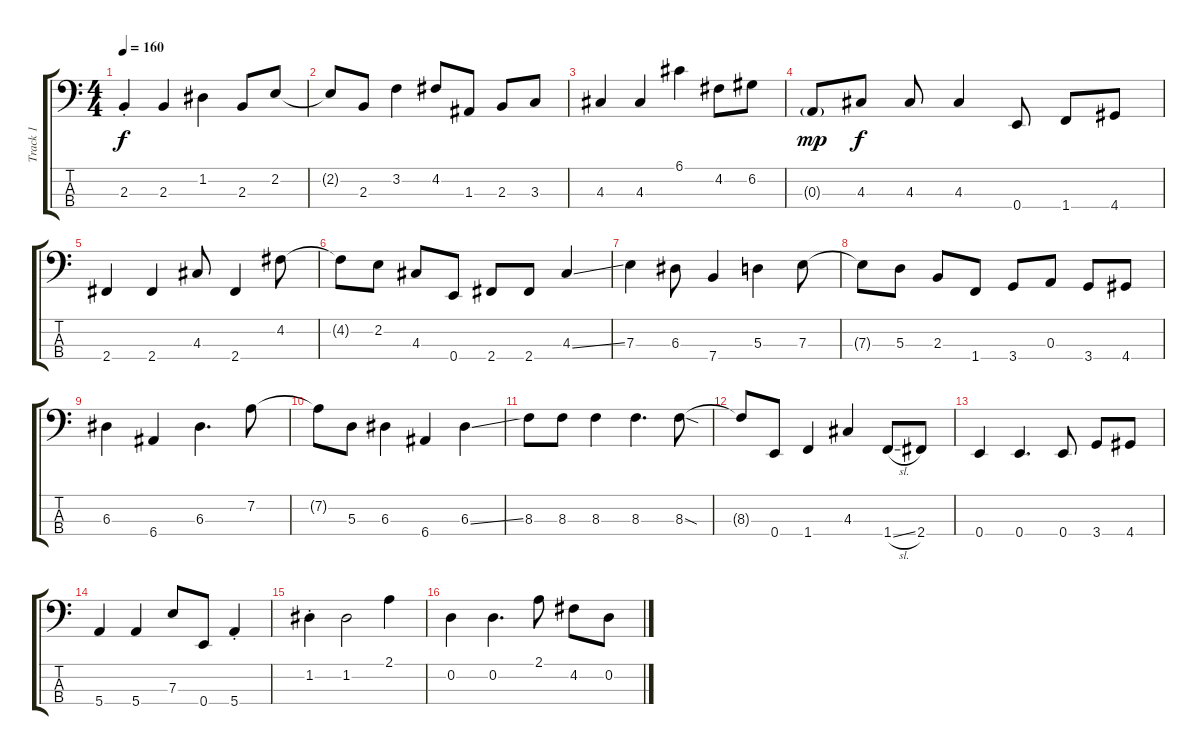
\track ("Track 1" "Track 1") {instrument electricbassfinger}
\staff {score tabs}
\tuning (G2 D2 A1 E1) {hide}
\ts (4 4)
\tempo 160
\clef f4
\ks c
2.3{st}.4{dy f} 2.3.4 1.2.4 2.3.8 2.2.8 |
2.2{t}.8 2.3.8 3.2.4 4.2.8 1.3.8 2.3.8 3.3.8 |
4.3.4 4.3.4 6.1.4 4.2.8 6.2.8 |
0.3{g}.8{dy mp} 4.3.8{dy f} 4.3.8 4.3.4 0.4.8 1.4.8 4.4.8 |
2.4.4 2.4.4 4.3.8 2.4.4 4.2.8 |
4.2{t}.8 2.2.8 4.3.8 0.4.8 2.4.8 2.4.8 4.3{ss}.4 |
7.3.4 6.3.8 7.4.4 5.3.4 7.3.8 |
7.3{t}.8 5.3.8 2.3.8 1.4.8 3.4.8 0.3.8 3.4.8 4.4.8 |
6.3.4 6.4.4 6.3.4{d} 7.2.8 |
7.2{t}.8 5.3.8 6.3.4 6.4.4 6.3{ss}.4 |
8.3.8 8.3.8 8.3.4 8.3.4{d} 8.3{sod}.8 |
8.3{t}.8 0.4.8 1.4.4 4.3.4 1.4{sl}.8 2.4.8 |
0.4.4 0.4.4{d} 0.4.8 3.4.8 4.4.8 |
5.4.4 5.4.4 7.3.8 0.4.8 5.4{st}.4 |
1.2{st}.4 1.2.2 2.1.4 |
0.2.4 0.2.4{d} 2.1.8 4.2.8 0.2.8
